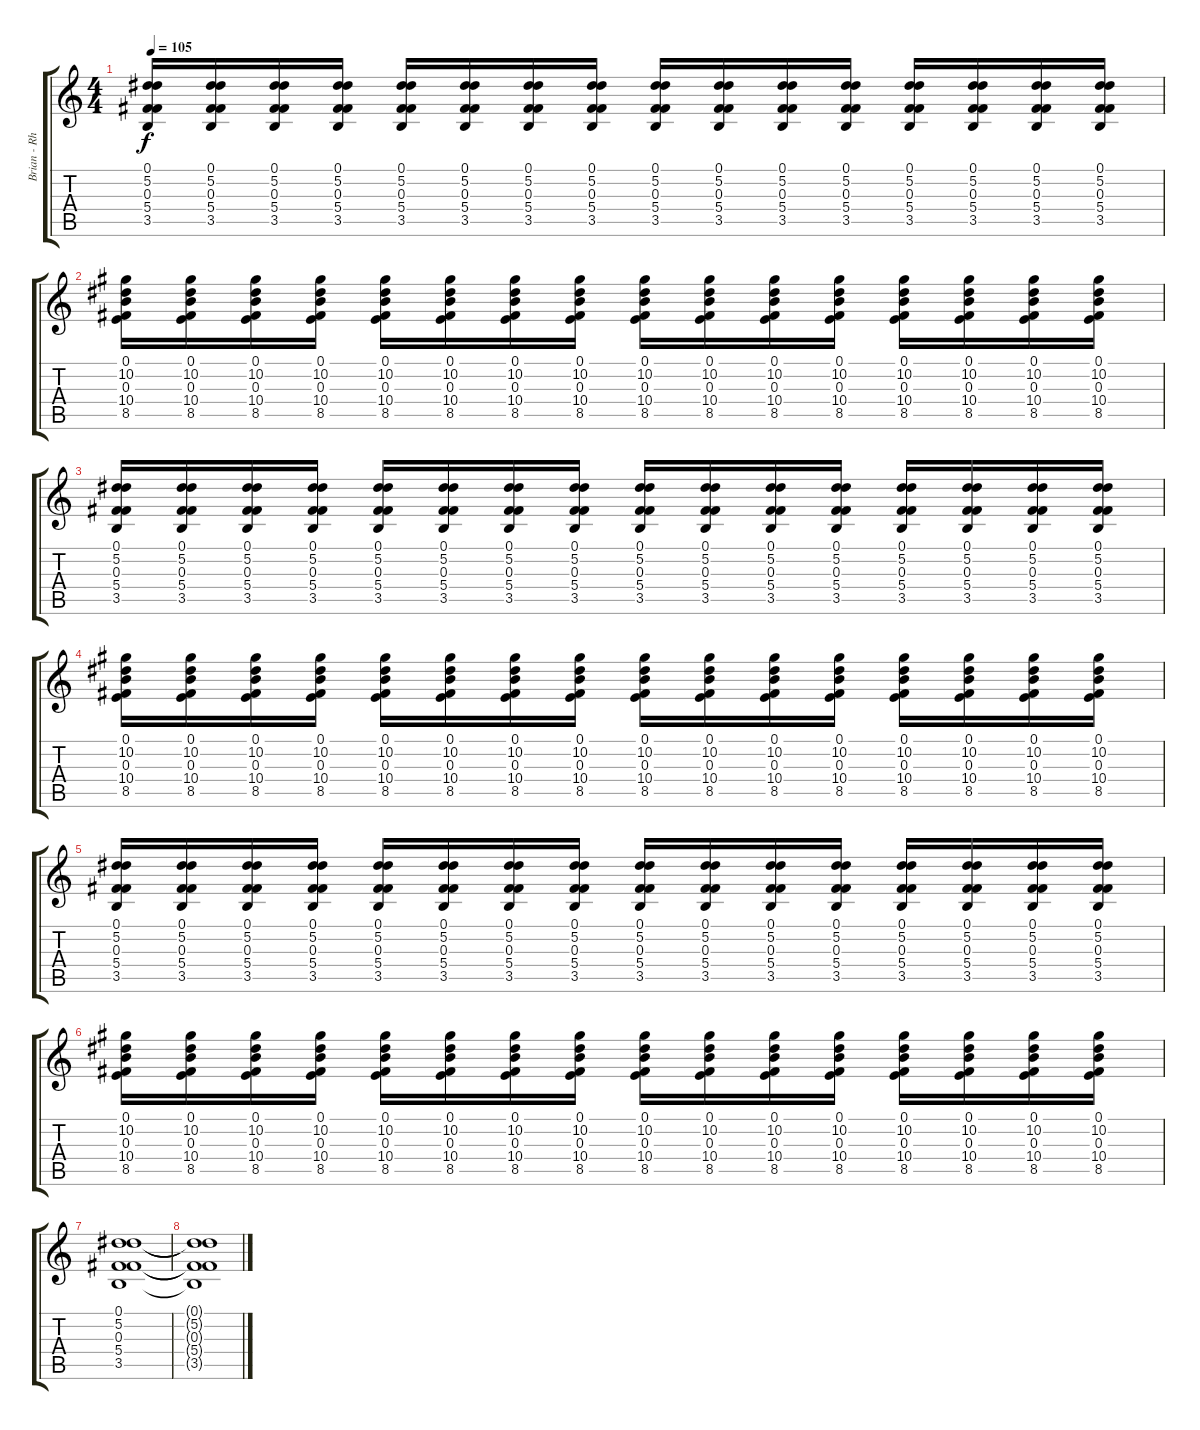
\track ("Brian - Rhythm Guitar" "Brian - Rh") {instrument acousticguitarsteel}
\staff {score tabs}
\tuning (Eb4 Bb3 Gb3 Db3 Ab2 Eb2) {hide}
\ts (4 4)
\tempo 105
\clef g2
\ks c
(0.1 5.2 0.3 5.4 3.5).16{dy f} (0.1 5.2 0.3 5.4 3.5).16 (0.1 5.2 0.3 5.4 3.5).16 (0.1 5.2 0.3 5.4 3.5).16 (0.1 5.2 0.3 5.4 3.5).16 (0.1 5.2 0.3 5.4 3.5).16 (0.1 5.2 0.3 5.4 3.5).16 (0.1 5.2 0.3 5.4 3.5).16 (0.1 5.2 0.3 5.4 3.5).16 (0.1 5.2 0.3 5.4 3.5).16 (0.1 5.2 0.3 5.4 3.5).16 (0.1 5.2 0.3 5.4 3.5).16 (0.1 5.2 0.3 5.4 3.5).16 (0.1 5.2 0.3 5.4 3.5).16 (0.1 5.2 0.3 5.4 3.5).16 (0.1 5.2 0.3 5.4 3.5).16 |
(0.1 10.2 0.3 10.4 8.5).16 (0.1 10.2 0.3 10.4 8.5).16 (0.1 10.2 0.3 10.4 8.5).16 (0.1 10.2 0.3 10.4 8.5).16 (0.1 10.2 0.3 10.4 8.5).16 (0.1 10.2 0.3 10.4 8.5).16 (0.1 10.2 0.3 10.4 8.5).16 (0.1 10.2 0.3 10.4 8.5).16 (0.1 10.2 0.3 10.4 8.5).16 (0.1 10.2 0.3 10.4 8.5).16 (0.1 10.2 0.3 10.4 8.5).16 (0.1 10.2 0.3 10.4 8.5).16 (0.1 10.2 0.3 10.4 8.5).16 (0.1 10.2 0.3 10.4 8.5).16 (0.1 10.2 0.3 10.4 8.5).16 (0.1 10.2 0.3 10.4 8.5).16 |
(0.1 5.2 0.3 5.4 3.5).16 (0.1 5.2 0.3 5.4 3.5).16 (0.1 5.2 0.3 5.4 3.5).16 (0.1 5.2 0.3 5.4 3.5).16 (0.1 5.2 0.3 5.4 3.5).16 (0.1 5.2 0.3 5.4 3.5).16 (0.1 5.2 0.3 5.4 3.5).16 (0.1 5.2 0.3 5.4 3.5).16 (0.1 5.2 0.3 5.4 3.5).16 (0.1 5.2 0.3 5.4 3.5).16 (0.1 5.2 0.3 5.4 3.5).16 (0.1 5.2 0.3 5.4 3.5).16 (0.1 5.2 0.3 5.4 3.5).16 (0.1 5.2 0.3 5.4 3.5).16 (0.1 5.2 0.3 5.4 3.5).16 (0.1 5.2 0.3 5.4 3.5).16 |
(0.1 10.2 0.3 10.4 8.5).16 (0.1 10.2 0.3 10.4 8.5).16 (0.1 10.2 0.3 10.4 8.5).16 (0.1 10.2 0.3 10.4 8.5).16 (0.1 10.2 0.3 10.4 8.5).16 (0.1 10.2 0.3 10.4 8.5).16 (0.1 10.2 0.3 10.4 8.5).16 (0.1 10.2 0.3 10.4 8.5).16 (0.1 10.2 0.3 10.4 8.5).16 (0.1 10.2 0.3 10.4 8.5).16 (0.1 10.2 0.3 10.4 8.5).16 (0.1 10.2 0.3 10.4 8.5).16 (0.1 10.2 0.3 10.4 8.5).16 (0.1 10.2 0.3 10.4 8.5).16 (0.1 10.2 0.3 10.4 8.5).16 (0.1 10.2 0.3 10.4 8.5).16 |
(0.1 5.2 0.3 5.4 3.5).16 (0.1 5.2 0.3 5.4 3.5).16 (0.1 5.2 0.3 5.4 3.5).16 (0.1 5.2 0.3 5.4 3.5).16 (0.1 5.2 0.3 5.4 3.5).16 (0.1 5.2 0.3 5.4 3.5).16 (0.1 5.2 0.3 5.4 3.5).16 (0.1 5.2 0.3 5.4 3.5).16 (0.1 5.2 0.3 5.4 3.5).16 (0.1 5.2 0.3 5.4 3.5).16 (0.1 5.2 0.3 5.4 3.5).16 (0.1 5.2 0.3 5.4 3.5).16 (0.1 5.2 0.3 5.4 3.5).16 (0.1 5.2 0.3 5.4 3.5).16 (0.1 5.2 0.3 5.4 3.5).16 (0.1 5.2 0.3 5.4 3.5).16 |
(0.1 10.2 0.3 10.4 8.5).16 (0.1 10.2 0.3 10.4 8.5).16 (0.1 10.2 0.3 10.4 8.5).16 (0.1 10.2 0.3 10.4 8.5).16 (0.1 10.2 0.3 10.4 8.5).16 (0.1 10.2 0.3 10.4 8.5).16 (0.1 10.2 0.3 10.4 8.5).16 (0.1 10.2 0.3 10.4 8.5).16 (0.1 10.2 0.3 10.4 8.5).16 (0.1 10.2 0.3 10.4 8.5).16 (0.1 10.2 0.3 10.4 8.5).16 (0.1 10.2 0.3 10.4 8.5).16 (0.1 10.2 0.3 10.4 8.5).16 (0.1 10.2 0.3 10.4 8.5).16 (0.1 10.2 0.3 10.4 8.5).16 (0.1 10.2 0.3 10.4 8.5).16 |
(0.1 5.2 0.3 5.4 3.5).1 |
(0.1{t} 5.2{t} 0.3{t} 5.4{t} 3.5{t}).1
